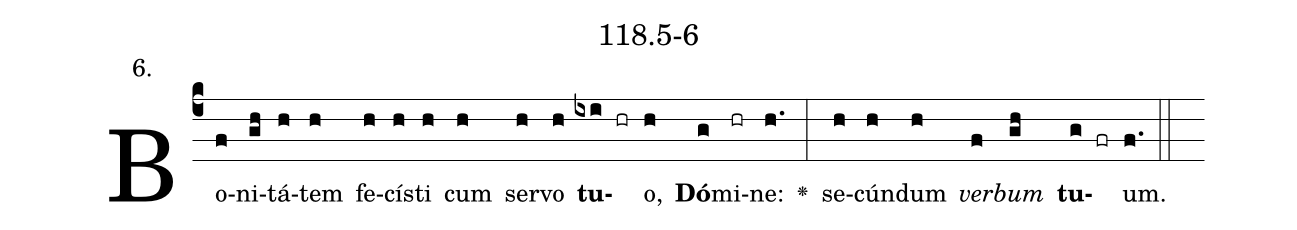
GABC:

name: 118.5-6;
annotation: 6.;
%%
(c4)Bo(f)ni(gh)tá(h)tem(h) fe(h)cís(h)ti(h) cum(h) ser(h)vo(h) <b>tu</b>(ixi hr)o,(h) <b>Dó</b>(g)mi(hr)ne:(h.) <v>\greheightstar</v>(:) se(h)cún(h)dum(h) <i>ver</i>(f)<i>bum</i>(gh) <b>tu</b>(g fr)um.(f.) (::)


%E(h) u(h) o(f) u(gh) a(g) e.(f.) (::)
